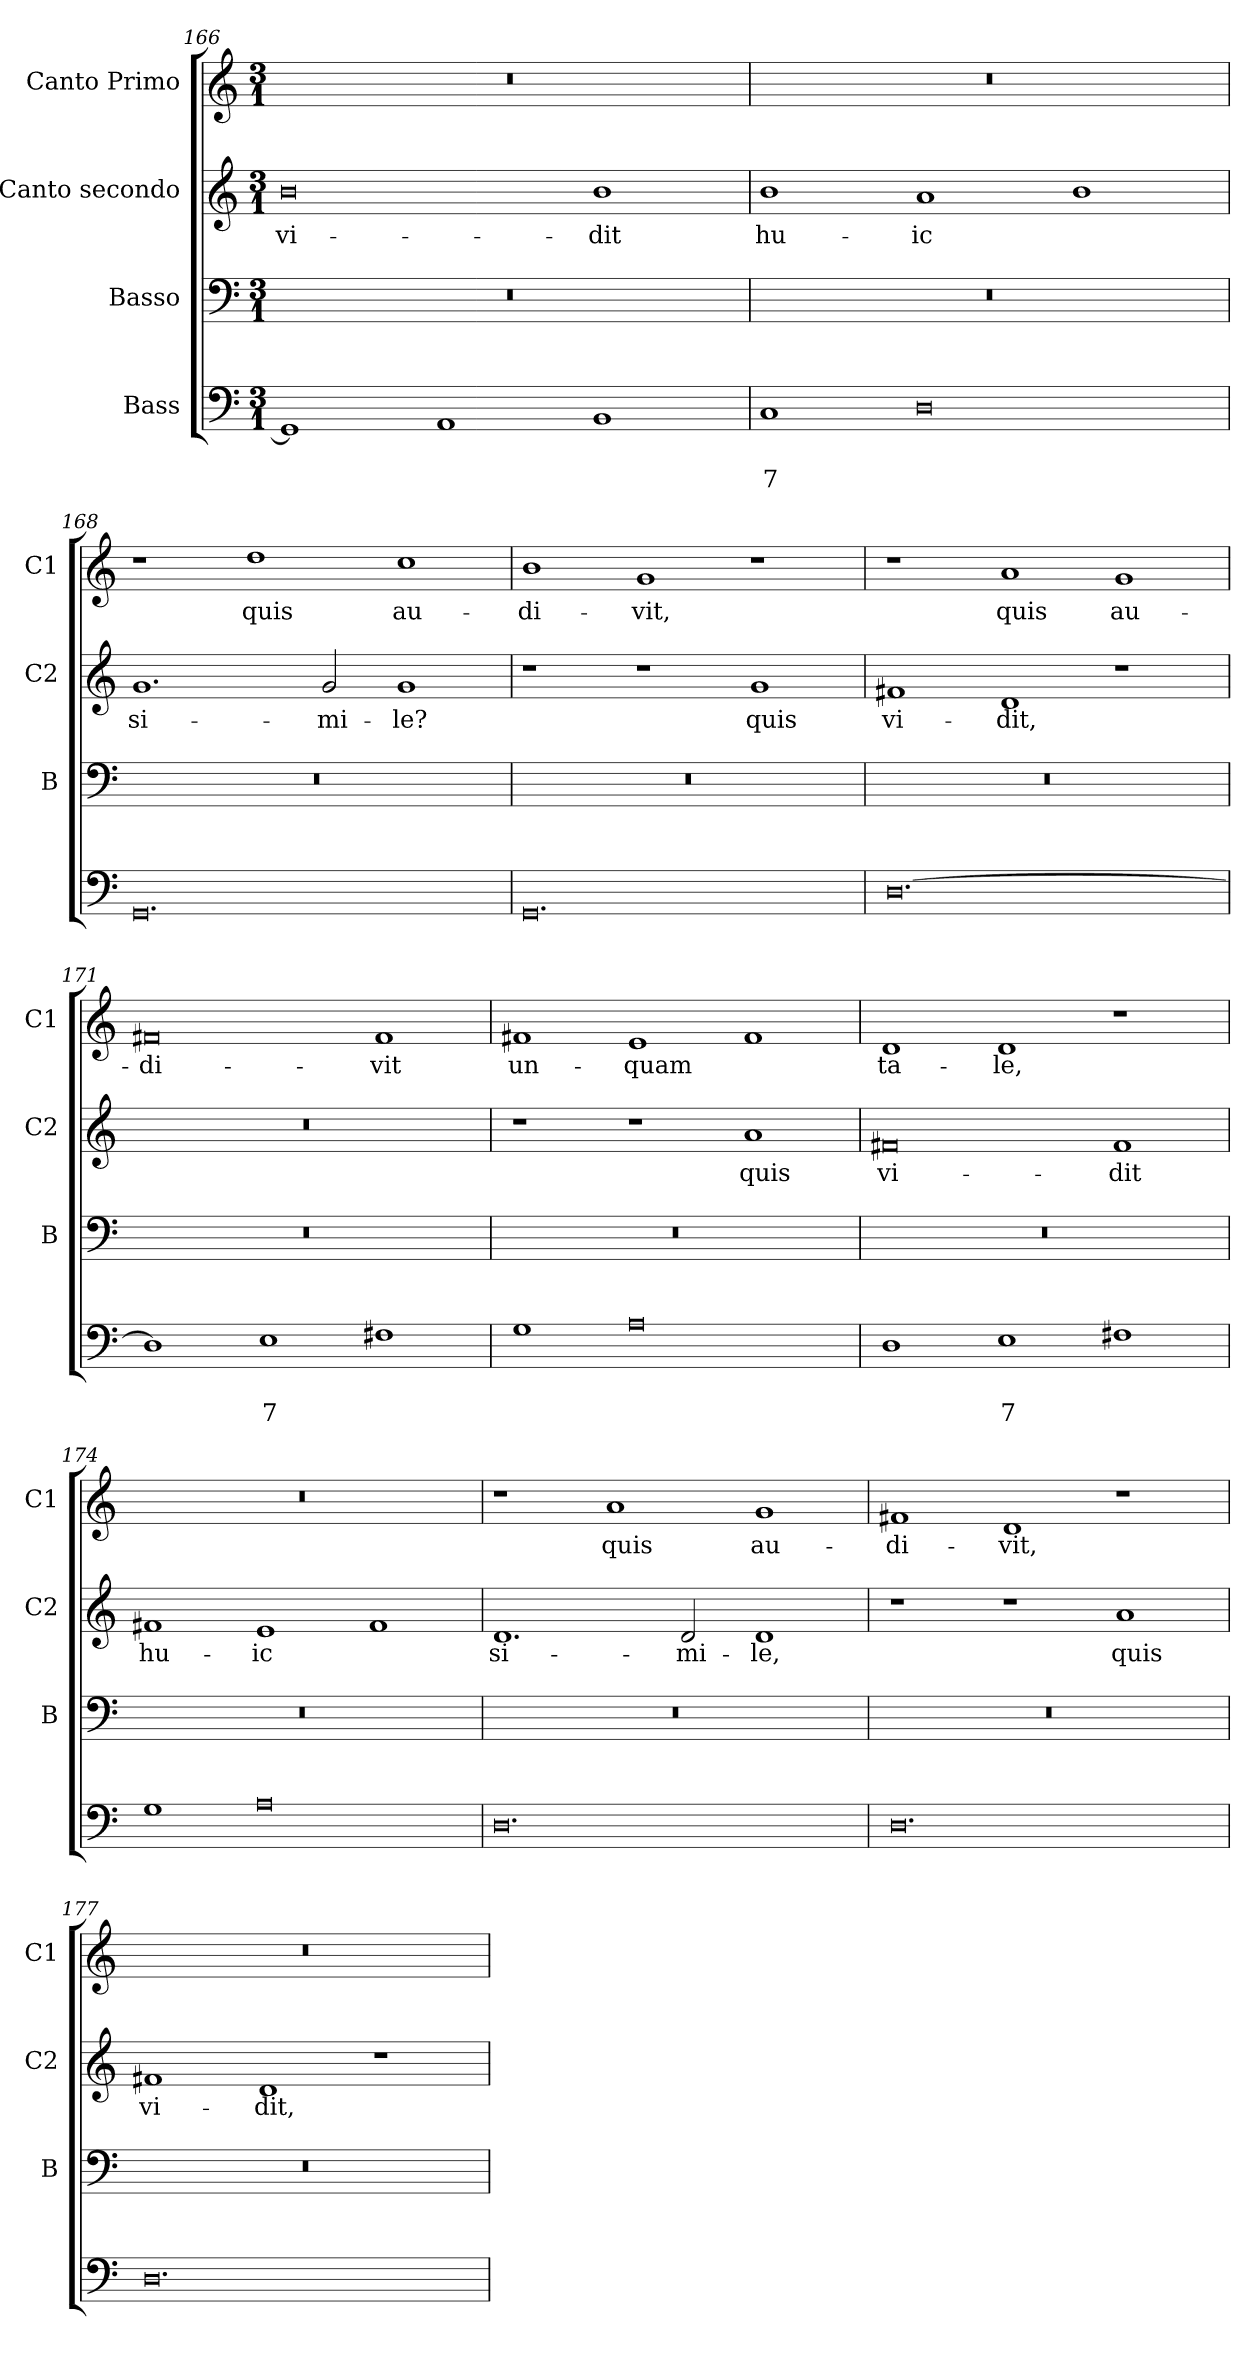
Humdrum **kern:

**kern	**text	**text	**kern	**kern	**text	**kern	**text
*part4	*part4	*part4	*part3	*part2	*part2	*part1	*part1
*staff4	*staff4	*staff4	*staff3	*staff2	*staff2	*staff1	*staff1
*I"Bass	*	*	*I"Basso	*I"Canto  secondo	*	*I"Canto  Primo	*
*	*	*	*I'B	*I'C2	*	*I'C1	*
*clefF4	*	*	*clefF4	*clefG2	*	*clefG2	*
*k[]	*	*	*k[]	*k[]	*	*k[]	*
*C:	*	*	*C:	*C:	*	*C:	*
*M3/1	*	*	*M3/1	*M3/1	*	*M3/1	*
=166	=166	=166	=166	=166	=166	=166	=166
!	!	!	!	!	!LO:LY:b	!	!
1GG]	.	.	0.r	0b	vi-	0.r	.
1AA	.	.	.	.	.	.	.
!	!	!	!	!	!LO:LY:b	!	!
1BB	.	.	.	1b	-dit	.	.
=167	=167	=167	=167	=167	=167	=167	=167
!	!	!LO:LY:b	!	!	!LO:LY:b	!	!
1C	.	7	0.r	1b	hu-	0.r	.
!	!	!	!	!	!LO:LY:b	!	!
0D	.	.	.	1a	-ic	.	.
.	.	.	.	1b	.	.	.
=168	=168	=168	=168	=168	=168	=168	=168
!	!	!	!	!	!LO:LY:b	!	!
0.GG	.	.	0.r	1.g	si-	1r	.
!	!	!	!	!	!	!	!LO:LY:b
.	.	.	.	.	.	1dd	quis
!	!	!	!	!	!LO:LY:b	!	!
.	.	.	.	2g/	-mi-	.	.
!	!	!	!	!	!LO:LY:b	!	!LO:LY:b
.	.	.	.	1g	-le?	1cc	au-
=169	=169	=169	=169	=169	=169	=169	=169
!	!	!	!	!	!	!	!LO:LY:b
0.GG	.	.	0.r	1r	.	1b	-di-
!	!	!	!	!	!	!	!LO:LY:b
.	.	.	.	1r	.	1g	-vit,
!	!	!	!	!	!LO:LY:b	!	!
.	.	.	.	1g	quis	1r	.
!!LO:LB:g=z
=170	=170	=170	=170	=170	=170	=170	=170
!	!	!	!	!	!LO:LY:b	!	!
[0.D	.	.	0.r	1f#X	vi-	1r	.
!	!	!	!	!	!LO:LY:b	!	!LO:LY:b
.	.	.	.	1d	-dit,	1a	quis
!	!	!	!	!	!	!	!LO:LY:b
.	.	.	.	1r	.	1g	au-
=171	=171	=171	=171	=171	=171	=171	=171
!	!	!	!	!	!	!	!LO:LY:b
1D]	.	.	0.r	0.r	.	0f#X	-di-
!	!	!LO:LY:b	!	!	!	!	!
1E	.	7	.	.	.	.	.
!	!	!	!	!	!	!	!LO:LY:b
1F#X	.	.	.	.	.	1f#	-vit
=172	=172	=172	=172	=172	=172	=172	=172
!	!	!	!	!	!	!	!LO:LY:b
1G	.	.	0.r	1r	.	1f#X	un-
!	!	!	!	!	!	!	!LO:LY:b
0A	.	.	.	1r	.	1e	-quam
!	!	!	!	!	!LO:LY:b	!	!
.	.	.	.	1a	quis	1f#	.
=173	=173	=173	=173	=173	=173	=173	=173
!	!	!	!	!	!LO:LY:b	!	!LO:LY:b
1D	.	.	0.r	0f#X	vi-	1d	ta-
!	!	!LO:LY:b	!	!	!	!	!LO:LY:b
1E	.	7	.	.	.	1d	-le,
!	!	!	!	!	!LO:LY:b	!	!
1F#X	.	.	.	1f#	-dit	1r	.
=174	=174	=174	=174	=174	=174	=174	=174
!	!	!	!	!	!LO:LY:b	!	!
1G	.	.	0.r	1f#X	hu-	0.r	.
!	!	!	!	!	!LO:LY:b	!	!
0A	.	.	.	1e	-ic	.	.
.	.	.	.	1f#	.	.	.
=175	=175	=175	=175	=175	=175	=175	=175
!	!	!	!	!	!LO:LY:b	!	!
0.D	.	.	0.r	1.d	si-	1r	.
!	!	!	!	!	!	!	!LO:LY:b
.	.	.	.	.	.	1a	quis
!	!	!	!	!	!LO:LY:b	!	!
.	.	.	.	2d/	-mi-	.	.
!	!	!	!	!	!LO:LY:b	!	!LO:LY:b
.	.	.	.	1d	-le,	1g	au-
=176	=176	=176	=176	=176	=176	=176	=176
!	!	!	!	!	!	!	!LO:LY:b
0.D	.	.	0.r	1r	.	1f#X	-di-
!	!	!	!	!	!	!	!LO:LY:b
.	.	.	.	1r	.	1d	-vit,
!	!	!	!	!	!LO:LY:b	!	!
.	.	.	.	1a	quis	1r	.
=177	=177	=177	=177	=177	=177	=177	=177
!	!	!	!	!	!LO:LY:b	!	!
0.D	.	.	0.r	1f#X	vi-	0.r	.
!	!	!	!	!	!LO:LY:b	!	!
.	.	.	.	1d	-dit,	.	.
.	.	.	.	1r	.	.	.
=	=	=	=	=	=	=	=
*-	*-	*-	*-	*-	*-	*-	*-
